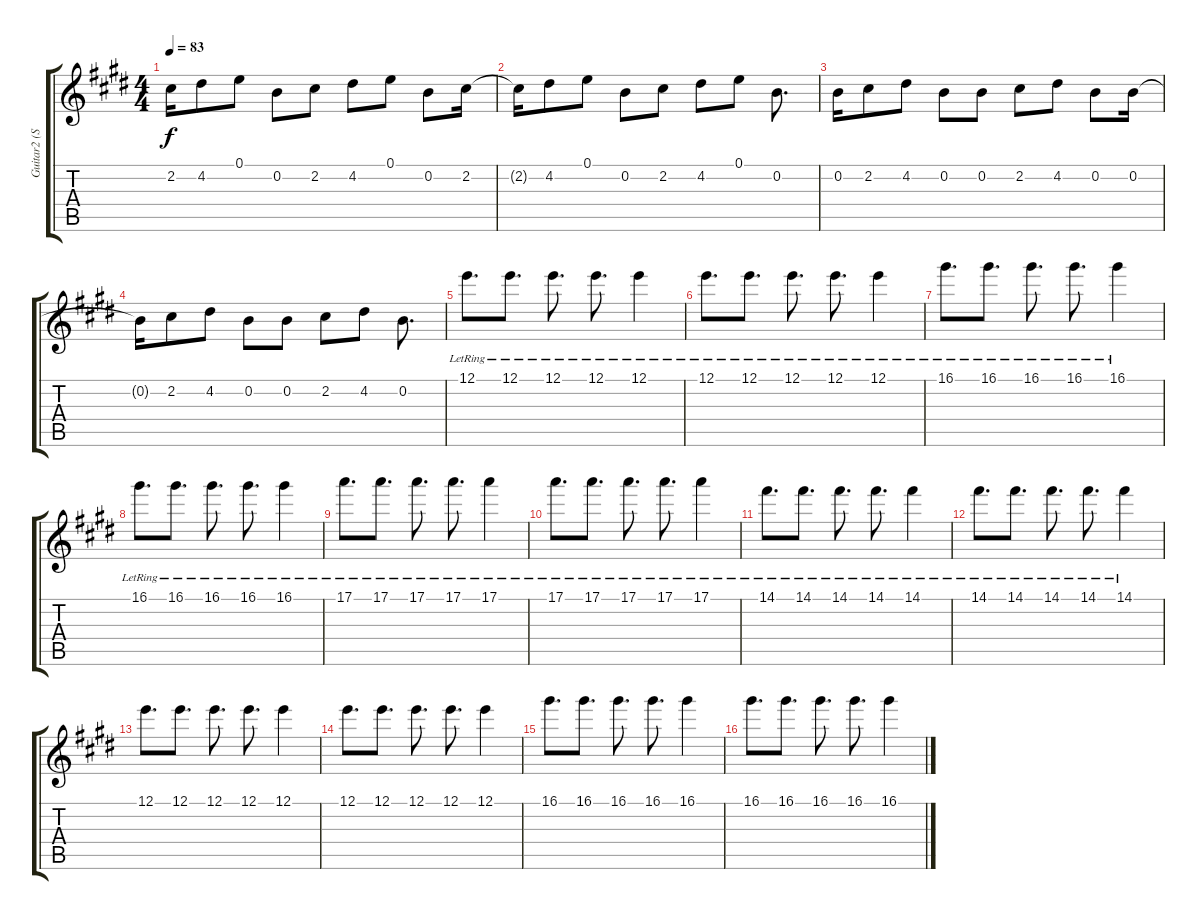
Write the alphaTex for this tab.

\track ("Guitar2 (Stereo)" "Guitar2 (S") {instrument electricguitarclean}
\staff {score tabs}
\tuning (E4 B3 G3 D3 A2 E2) {hide}
\ts (4 4)
\tempo 83
\clef g2
\ks e
2.2.16{dy f} 4.2.8 0.1.8 0.2.8 2.2.8 4.2.8 0.1.8 0.2.8 2.2.16 |
2.2{t}.16 4.2.8 0.1.8 0.2.8 2.2.8 4.2.8 0.1.8 0.2.8{d} |
0.2.16 2.2.8 4.2.8 0.2.8 0.2.8 2.2.8 4.2.8 0.2.8 0.2.16 |
0.2{t}.16 2.2.8 4.2.8 0.2.8 0.2.8 2.2.8 4.2.8 0.2.8{d} |
12.1{lr}.8{d volume 7 instrument electricguitarclean} 12.1{lr}.8{d} 12.1{lr}.8{d} 12.1{lr}.8{d} 12.1{lr}.4 |
12.1{lr}.8{d} 12.1{lr}.8{d} 12.1{lr}.8{d} 12.1{lr}.8{d} 12.1{lr}.4 |
16.1{lr}.8{d} 16.1{lr}.8{d} 16.1{lr}.8{d} 16.1{lr}.8{d} 16.1{lr}.4 |
16.1{lr}.8{d} 16.1{lr}.8{d} 16.1{lr}.8{d} 16.1{lr}.8{d} 16.1{lr}.4 |
17.1{lr}.8{d} 17.1{lr}.8{d} 17.1{lr}.8{d} 17.1{lr}.8{d} 17.1{lr}.4 |
17.1{lr}.8{d} 17.1{lr}.8{d} 17.1{lr}.8{d} 17.1{lr}.8{d} 17.1{lr}.4 |
14.1{lr}.8{d} 14.1{lr}.8{d} 14.1{lr}.8{d} 14.1{lr}.8{d} 14.1{lr}.4 |
14.1{lr}.8{d} 14.1{lr}.8{d} 14.1{lr}.8{d} 14.1{lr}.8{d} 14.1{lr}.4 |
12.1.8{d} 12.1.8{d} 12.1.8{d} 12.1.8{d} 12.1.4 |
12.1.8{d} 12.1.8{d} 12.1.8{d} 12.1.8{d} 12.1.4 |
16.1.8{d} 16.1.8{d} 16.1.8{d} 16.1.8{d} 16.1.4 |
16.1.8{d} 16.1.8{d} 16.1.8{d} 16.1.8{d} 16.1.4
